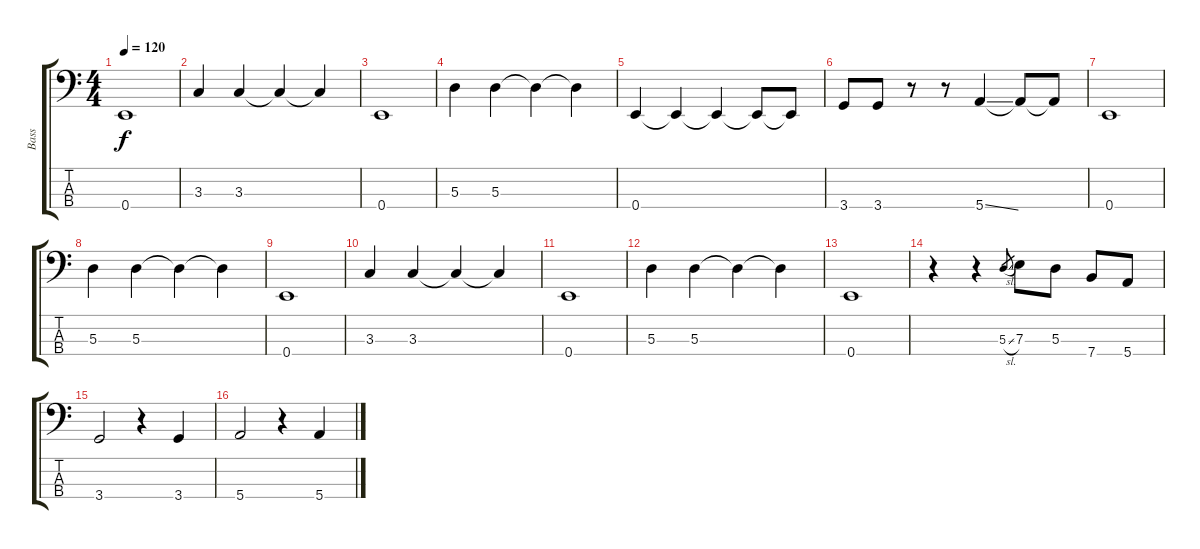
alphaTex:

\track ("Bass" "Bass") {instrument electricbassfinger}
\staff {score tabs}
\tuning (G2 D2 A1 E1) {hide}
\ts (4 4)
\tempo 120
\clef f4
\ks c
0.4.1{dy f} |
3.3.4 3.3.4 3.3{t}.4 3.3{t}.4 |
0.4.1 |
5.3.4 5.3.4 5.3{t}.4 5.3{t}.4 |
0.4.4 0.4{t}.4 0.4{t}.4 0.4{t}.8 0.4{t}.8 |
3.4.8 3.4.8 r.8 r.8 5.4{ss}.4 5.4{t}.8 5.4{t}.8 |
0.4.1 |
5.3.4 5.3.4 5.3{t}.4 5.3{t}.4 |
0.4.1 |
3.3.4 3.3.4 3.3{t}.4 3.3{t}.4 |
0.4.1 |
5.3.4 5.3.4 5.3{t}.4 5.3{t}.4 |
0.4.1 |
r.4 r.4 5.3{sl}.8{gr} 7.3.8 5.3.8 7.4.8 5.4.8 |
3.4.2 r.4 3.4.4 |
5.4.2 r.4 5.4.4
